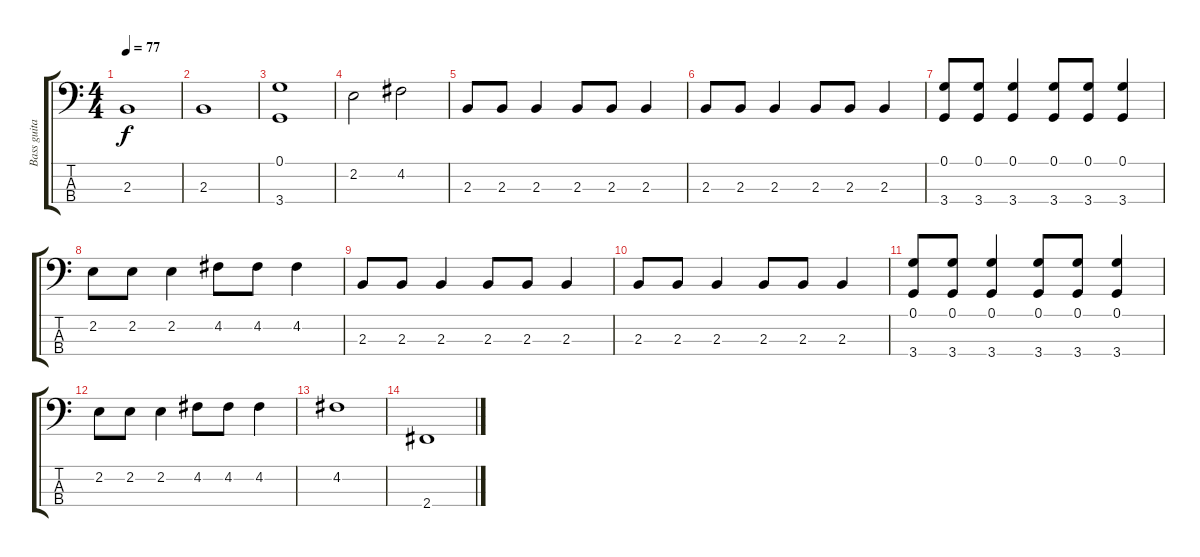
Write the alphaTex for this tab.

\track ("Bass guitar " "Bass guita") {instrument fretlessbass}
\staff {score tabs}
\tuning (G2 D2 A1 E1) {hide}
\ts (4 4)
\tempo 77
\clef f4
\ks c
2.3.1{dy f} |
2.3.1 |
(0.1 3.4).1 |
2.2.2 4.2.2 |
2.3.8 2.3.8 2.3.4 2.3.8 2.3.8 2.3.4 |
2.3.8 2.3.8 2.3.4 2.3.8 2.3.8 2.3.4 |
(0.1 3.4).8 (0.1 3.4).8 (0.1 3.4).4 (0.1 3.4).8 (0.1 3.4).8 (0.1 3.4).4 |
2.2.8 2.2.8 2.2.4 4.2.8 4.2.8 4.2.4 |
2.3.8 2.3.8 2.3.4 2.3.8 2.3.8 2.3.4 |
2.3.8 2.3.8 2.3.4 2.3.8 2.3.8 2.3.4 |
(0.1 3.4).8 (0.1 3.4).8 (0.1 3.4).4 (0.1 3.4).8 (0.1 3.4).8 (0.1 3.4).4 |
2.2.8 2.2.8 2.2.4 4.2.8 4.2.8 4.2.4 |
4.2.1 |
2.4.1
